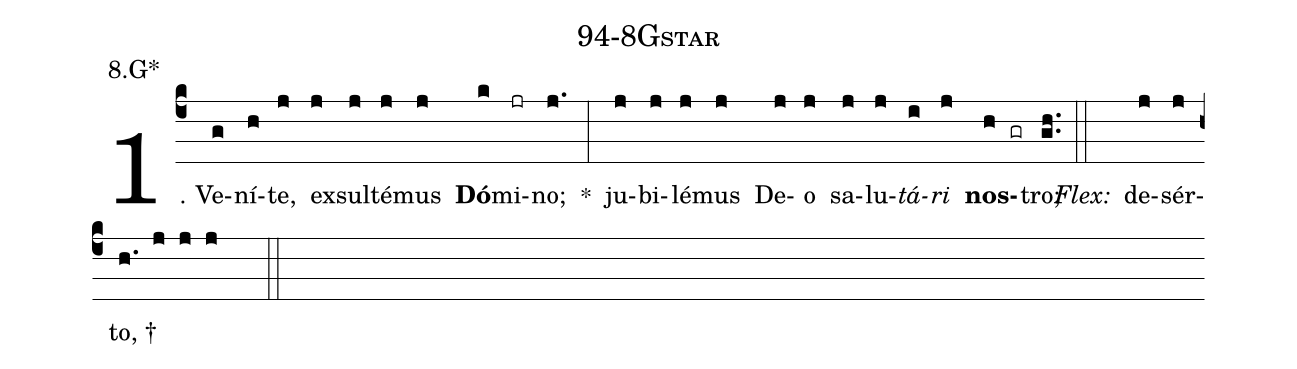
name: 94-8Gstar;
annotation: 8.G*;
%%
(c4)1. Ve(g)ní(h)te,(j) ex(j)sul(j)té(j)mus(j) <b>Dó</b>(k)mi(jr)no;(j.) *(:) ju(j)bi(j)lé(j)mus(j) De(j)o(j) sa(j)lu(j)<i>tá</i>(i)<i>ri</i>(j) <b>nos</b>(h gr)tro;(gh..) (::)
<i>Flex:</i>()  de(j)sér(j)to, †(h. j j j  ::)
